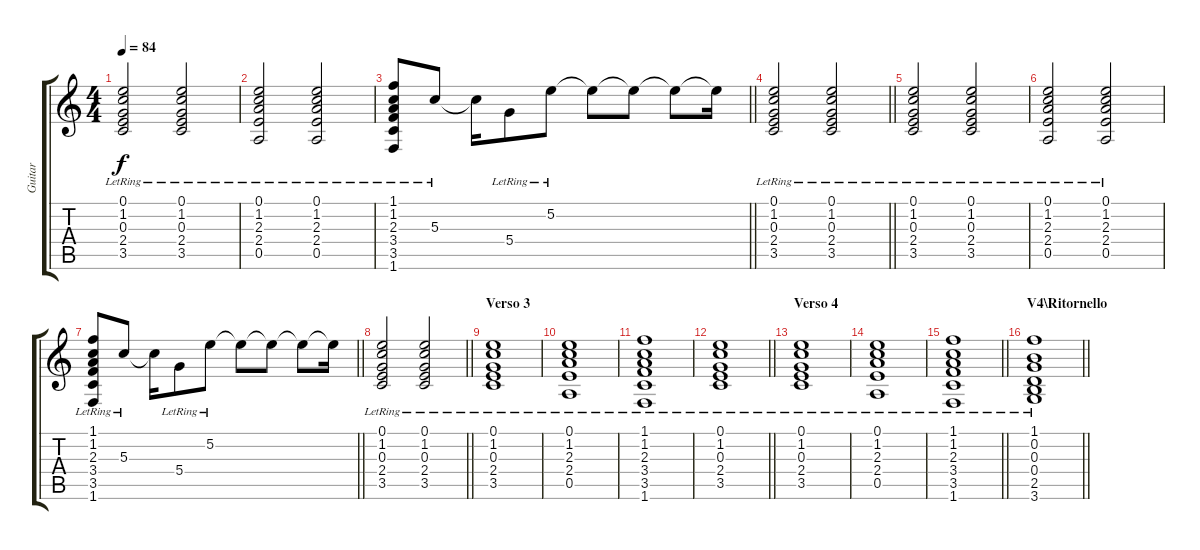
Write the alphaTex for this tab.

\track ("Guitar" "Guitar") {instrument electricguitarjazz}
\staff {score tabs}
\tuning (E4 B3 G3 D3 A2 E2) {hide}
\ts (4 4)
\tempo 84
\clef g2
\ks c
(0.1{lr} 1.2{lr} 0.3{lr} 2.4{lr} 3.5{lr}).2{dy f} (0.1{lr} 1.2{lr} 0.3{lr} 2.4{lr} 3.5{lr}).2 |
(0.1{lr} 1.2{lr} 2.3{lr} 2.4{lr} 0.5{lr}).2 (0.1{lr} 1.2{lr} 2.3{lr} 2.4{lr} 0.5{lr}).2 |
\barLineRight lightlight
(1.1{lr} 1.2{lr} 2.3{lr} 3.4{lr} 3.5{lr} 1.6{lr}).8 5.3{lr}.8{instrument electricguitarclean} 5.3{t}.16 5.4{lr}.8 5.2{lr}.8 5.2{t}.8 5.2{t}.8 5.2{t}.8 5.2{t}.16 |
\barLineRight lightlight
(0.1{lr} 1.2{lr} 0.3{lr} 2.4{lr} 3.5{lr}).2{instrument acousticguitarsteel} (0.1{lr} 1.2{lr} 0.3{lr} 2.4{lr} 3.5{lr}).2 |
(0.1{lr} 1.2{lr} 0.3{lr} 2.4{lr} 3.5{lr}).2 (0.1{lr} 1.2{lr} 0.3{lr} 2.4{lr} 3.5{lr}).2 |
(0.1{lr} 1.2{lr} 2.3{lr} 2.4{lr} 0.5{lr}).2 (0.1{lr} 1.2{lr} 2.3{lr} 2.4{lr} 0.5{lr}).2 |
\barLineRight lightlight
(1.1{lr} 1.2{lr} 2.3{lr} 3.4{lr} 3.5{lr} 1.6{lr}).8 5.3{lr}.8{instrument electricguitarclean} 5.3{t}.16 5.4{lr}.8 5.2{lr}.8 5.2{t}.8 5.2{t}.8 5.2{t}.8 5.2{t}.16 |
\barLineRight lightlight
(0.1{lr} 1.2{lr} 0.3{lr} 2.4{lr} 3.5{lr}).2{instrument acousticguitarsteel} (0.1{lr} 1.2{lr} 0.3{lr} 2.4{lr} 3.5{lr}).2 |
\section ("" "Verso 3")
(0.1{lr} 1.2{lr} 0.3{lr} 2.4{lr} 3.5{lr}).1{instrument acousticguitarsteel} |
(0.1{lr} 1.2{lr} 2.3{lr} 2.4{lr} 0.5{lr}).1 |
(1.1{lr} 1.2{lr} 2.3{lr} 3.4{lr} 3.5{lr} 1.6{lr}).1 |
\barLineRight lightlight
(0.1{lr} 1.2{lr} 0.3{lr} 2.4{lr} 3.5{lr}).1 |
\section ("" "Verso 4")
(0.1{lr} 1.2{lr} 0.3{lr} 2.4{lr} 3.5{lr}).1 |
(0.1{lr} 1.2{lr} 2.3{lr} 2.4{lr} 0.5{lr}).1 |
\barLineRight lightlight
(1.1{lr} 1.2{lr} 2.3{lr} 3.4{lr} 3.5{lr} 1.6{lr}).1 |
\section ("" "V4\\Ritornello")
\barLineRight lightlight
(1.1{lr} 0.2{lr} 0.3{lr} 0.4{lr} 2.5{lr} 3.6{lr}).1
